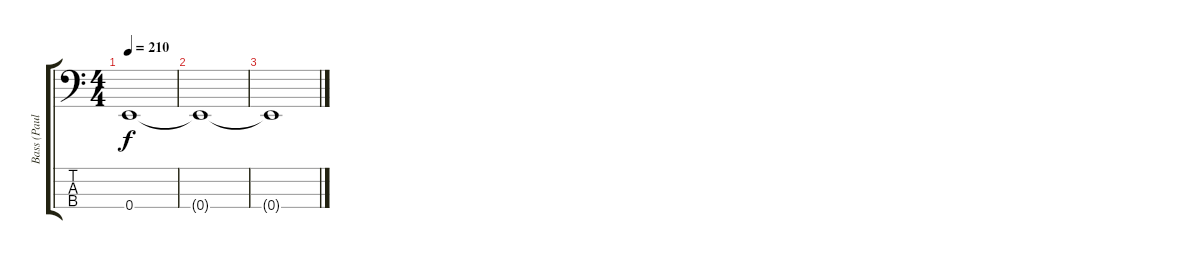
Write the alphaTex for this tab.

\track ("Bass (Paul)" "Bass (Paul") {instrument electricbassfinger}
\staff {score tabs}
\tuning (G2 D2 A1 E1) {hide}
\ts (4 4)
\tempo 210
\clef f4
\ks c
0.4{t}.1{dy f} |
0.4{t}.1 |
0.4{t}.1
